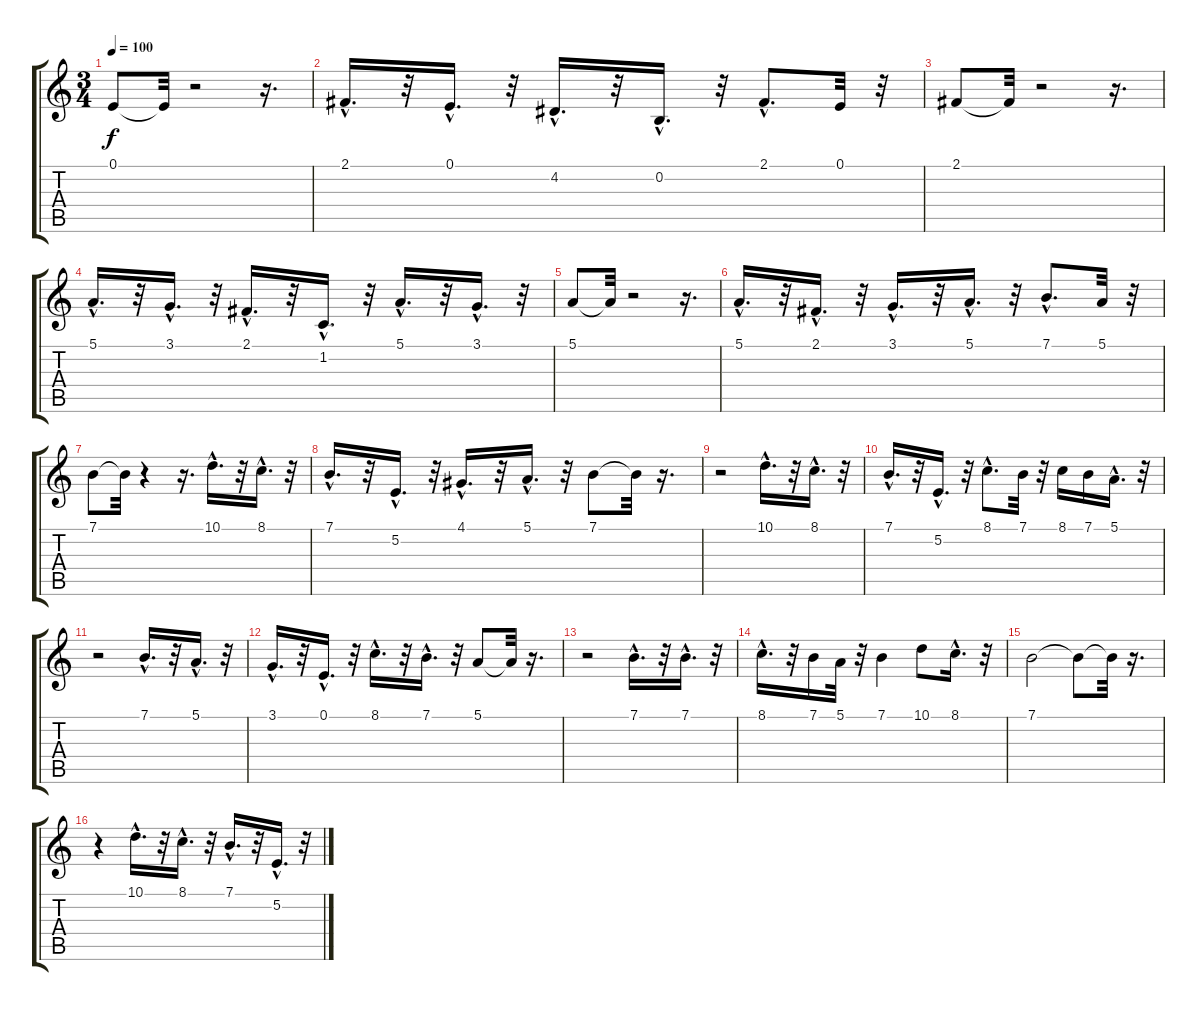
\track "" {instrument electricpiano1}
\staff {score tabs}
\tuning (E4 B3 G3 D3 A2 E2) {hide}
\ts (3 4)
\tempo 100
\clef g2
\ks c
0.1.8{dy f} 0.1{t}.32 r.2 r.16{d} |
2.1{hac}.16{d} r.32 0.1{hac}.16{d} r.32 4.2{hac}.16{d} r.32 0.2{hac}.16{d} r.32 2.1{hac}.8{d} 0.1.32 r.32 |
2.1.8 2.1{t}.32 r.2 r.16{d} |
5.1{hac}.16{d} r.32 3.1{hac}.16{d} r.32 2.1{hac}.16{d} r.32 1.2{hac}.16{d} r.32 5.1{hac}.16{d} r.32 3.1{hac}.16{d} r.32 |
5.1.8 5.1{t}.32 r.2 r.16{d} |
5.1{hac}.16{d} r.32 2.1{hac}.16{d} r.32 3.1{hac}.16{d} r.32 5.1{hac}.16{d} r.32 7.1{hac}.8{d} 5.1.32 r.32 |
7.1.8 7.1{t}.32 r.4 r.16{d} 10.1{hac}.16{d} r.32 8.1{hac}.16{d} r.32 |
7.1{hac}.16{d} r.32 5.2{hac}.16{d} r.32 4.1{hac}.16{d} r.32 5.1{hac}.16{d} r.32 7.1.8 7.1{t}.32 r.16{d} |
r.2 10.1{hac}.16{d} r.32 8.1{hac}.16{d} r.32 |
7.1{hac}.16{d} r.32 5.2{hac}.16{d} r.32 8.1{hac}.8{d} 7.1.32 r.32 8.1.16 7.1.16 5.1{hac}.16{d} r.32 |
r.2 7.1{hac}.16{d} r.32 5.1{hac}.16{d} r.32 |
3.1{hac}.16{d} r.32 0.1{hac}.16{d} r.32 8.1{hac}.16{d} r.32 7.1{hac}.16{d} r.32 5.1.8 5.1{t}.32 r.16{d} |
r.2 7.1{hac}.16{d} r.32 7.1{hac}.16{d} r.32 |
8.1{hac}.16{d} r.32 7.1.16 5.1.32 r.32 7.1.4 10.1.8 8.1{hac}.16{d} r.32 |
7.1.2 7.1{t}.8 7.1{t}.32 r.16{d} |
r.4 10.1{hac}.16{d} r.32 8.1{hac}.16{d} r.32 7.1{hac}.16{d} r.32 5.2{hac}.16{d} r.32
